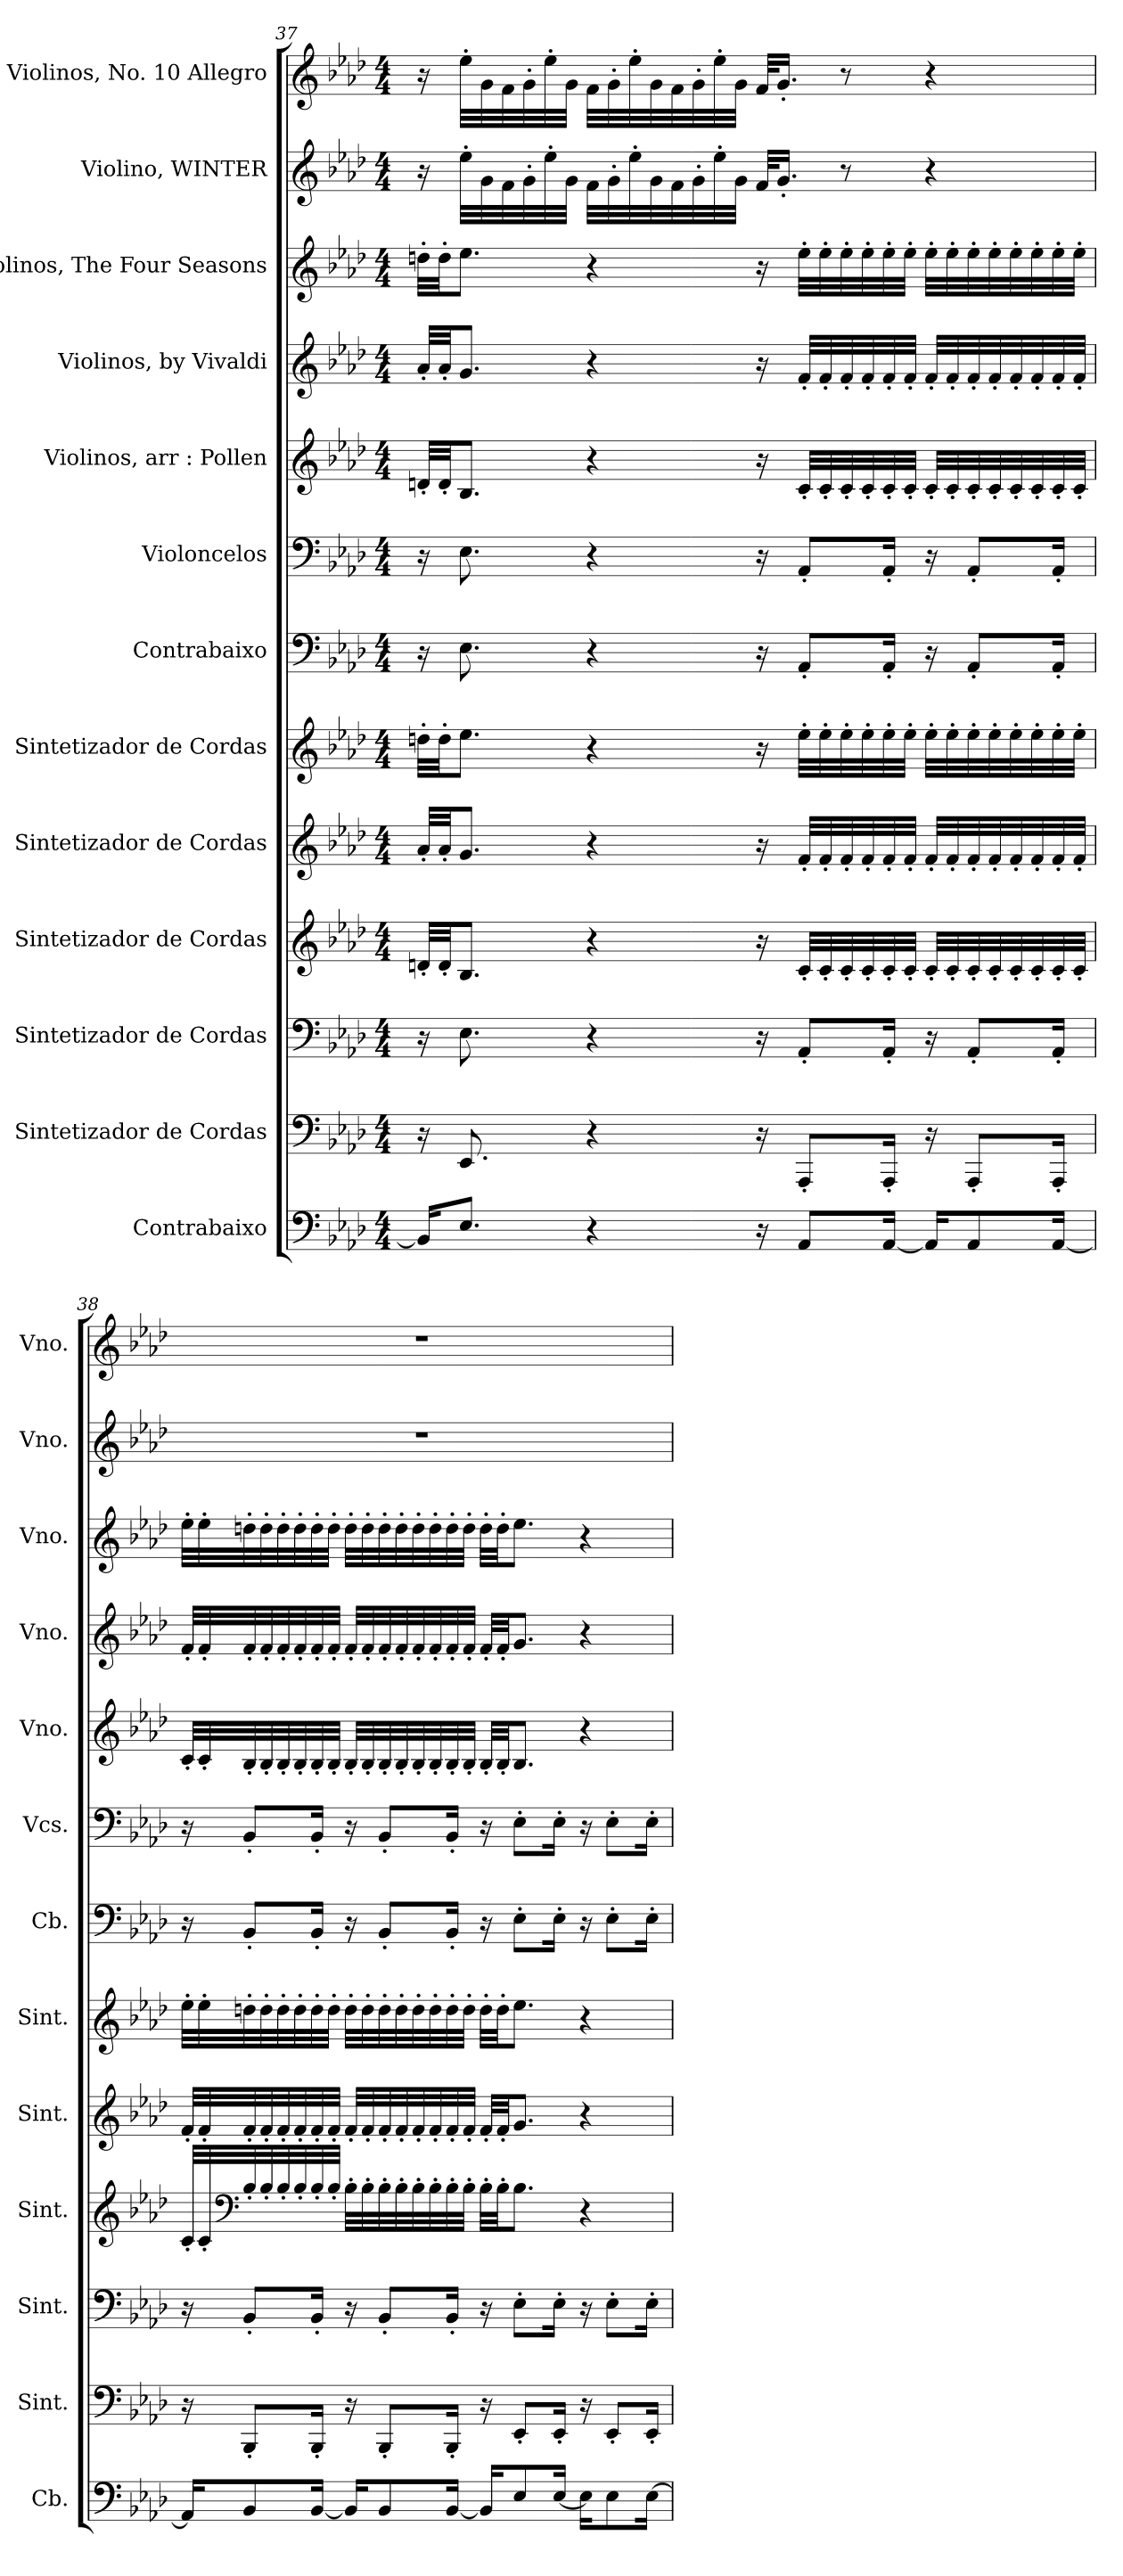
**kern	**kern	**kern	**kern	**kern	**kern	**kern	**kern	**kern	**kern	**kern	**kern	**kern
*part13	*part12	*part11	*part10	*part9	*part8	*part7	*part6	*part5	*part4	*part3	*part2	*part1
*staff13	*staff12	*staff11	*staff10	*staff9	*staff8	*staff7	*staff6	*staff5	*staff4	*staff3	*staff2	*staff1
*I"Contrabaixo	*I"Sintetizador de Cordas	*I"Sintetizador de Cordas	*I"Sintetizador de Cordas	*I"Sintetizador de Cordas	*I"Sintetizador de Cordas	*I"Contrabaixo	*I"Violoncelos	*I"Violinos, arr : Pollen	*I"Violinos, by Vivaldi	*I"Violinos, The Four Seasons	*I"Violino, WINTER	*I"Violinos, No. 10 Allegro
*I'Cb.	*I'Sint.	*I'Sint.	*I'Sint.	*I'Sint.	*I'Sint.	*I'Cb.	*I'Vcs.	*I'Vno.	*I'Vno.	*I'Vno.	*I'Vno.	*I'Vno.
!!LO:PB:g=z
*clefF4	*clefF4	*clefF4	*clefG2	*clefG2	*clefG2	*clefF4	*clefF4	*clefG2	*clefG2	*clefG2	*clefG2	*clefG2
*ITrd7c12	*	*	*	*	*	*ITrd7c12	*	*	*	*	*	*
*k[b-e-a-d-]	*k[b-e-a-d-]	*k[b-e-a-d-]	*k[b-e-a-d-]	*k[b-e-a-d-]	*k[b-e-a-d-]	*k[b-e-a-d-]	*k[b-e-a-d-]	*k[b-e-a-d-]	*k[b-e-a-d-]	*k[b-e-a-d-]	*k[b-e-a-d-]	*k[b-e-a-d-]
*M4/4	*M4/4	*M4/4	*M4/4	*M4/4	*M4/4	*M4/4	*M4/4	*M4/4	*M4/4	*M4/4	*M4/4	*M4/4
=37	=37	=37	=37	=37	=37	=37	=37	=37	=37	=37	=37	=37
16BBB-/KL]	16r	16r	32dn'/LLL	32a-'/LLL	32ddn'\LLL	16r	16r	32dn'/LLL	32a-'/LLL	32ddn'\LLL	16r	16r
.	.	.	32d'/JJ	32a-'/JJ	32dd'\JJ	.	.	32d'/JJ	32a-'/JJ	32dd'\JJ	.	.
8.EE-/J	8.EE-/	8.E-\	8.B-/J	8.g/J	8.ee-\J	8.EE-\	8.E-\	8.B-/J	8.g/J	8.ee-\J	32ee-'\LLL	32ee-'\LLL
.	.	.	.	.	.	.	.	.	.	.	32g\	32g\
.	.	.	.	.	.	.	.	.	.	.	32f\	32f\
.	.	.	.	.	.	.	.	.	.	.	32g'\	32g'\
.	.	.	.	.	.	.	.	.	.	.	32ee-'\	32ee-'\
.	.	.	.	.	.	.	.	.	.	.	32g\JJJ	32g\JJJ
4r	4r	4r	4r	4r	4r	4r	4r	4r	4r	4r	32f\LLL	32f\LLL
.	.	.	.	.	.	.	.	.	.	.	32g'\	32g'\
.	.	.	.	.	.	.	.	.	.	.	32ee-'\	32ee-'\
.	.	.	.	.	.	.	.	.	.	.	32g\	32g\
.	.	.	.	.	.	.	.	.	.	.	32f\	32f\
.	.	.	.	.	.	.	.	.	.	.	32g'\	32g'\
.	.	.	.	.	.	.	.	.	.	.	32ee-'\	32ee-'\
.	.	.	.	.	.	.	.	.	.	.	32g\JJJ	32g\JJJ
16r	16r	16r	16r	16r	16r	16r	16r	16r	16r	16r	32f/KLL	32f/KLL
.	.	.	.	.	.	.	.	.	.	.	16.g'/JJ	16.g'/JJ
8AAA-/L	8AAA-'/L	8AA-'/L	32c'/LLL	32f'/LLL	32ee-'\LLL	8AAA-'/L	8AA-'/L	32c'/LLL	32f'/LLL	32ee-'\LLL	.	.
.	.	.	32c'/	32f'/	32ee-'\	.	.	32c'/	32f'/	32ee-'\	.	.
.	.	.	32c'/	32f'/	32ee-'\	.	.	32c'/	32f'/	32ee-'\	8r	8r
.	.	.	32c'/	32f'/	32ee-'\	.	.	32c'/	32f'/	32ee-'\	.	.
[16AAA-/Jk	16AAA-'/Jk	16AA-'/Jk	32c'/	32f'/	32ee-'\	16AAA-'/Jk	16AA-'/Jk	32c'/	32f'/	32ee-'\	.	.
.	.	.	32c'/JJJ	32f'/JJJ	32ee-'\JJJ	.	.	32c'/JJJ	32f'/JJJ	32ee-'\JJJ	.	.
16AAA-/KL]	16r	16r	32c'/LLL	32f'/LLL	32ee-'\LLL	16r	16r	32c'/LLL	32f'/LLL	32ee-'\LLL	4r	4r
.	.	.	32c'/	32f'/	32ee-'\	.	.	32c'/	32f'/	32ee-'\	.	.
8AAA-/	8AAA-'/L	8AA-'/L	32c'/	32f'/	32ee-'\	8AAA-'/L	8AA-'/L	32c'/	32f'/	32ee-'\	.	.
.	.	.	32c'/	32f'/	32ee-'\	.	.	32c'/	32f'/	32ee-'\	.	.
.	.	.	32c'/	32f'/	32ee-'\	.	.	32c'/	32f'/	32ee-'\	.	.
.	.	.	32c'/	32f'/	32ee-'\	.	.	32c'/	32f'/	32ee-'\	.	.
[16AAA-/Jk	16AAA-'/Jk	16AA-'/Jk	32c'/	32f'/	32ee-'\	16AAA-'/Jk	16AA-'/Jk	32c'/	32f'/	32ee-'\	.	.
.	.	.	32c'/JJJ	32f'/JJJ	32ee-'\JJJ	.	.	32c'/JJJ	32f'/JJJ	32ee-'\JJJ	.	.
!!LO:PB:g=z
=38	=38	=38	=38	=38	=38	=38	=38	=38	=38	=38	=38	=38
16AAA-/KL]	16r	16r	32c'/LLL	32f'/LLL	32ee-'\LLL	16r	16r	32c'/LLL	32f'/LLL	32ee-'\LLL	1r	1r
.	.	.	32c'/	32f'/	32ee-'\	.	.	32c'/	32f'/	32ee-'\	.	.
*	*	*	*clefF4	*	*	*	*	*	*	*	*	*
8BBB-/	8BBB-'/L	8BB-'/L	32B-'/	32f'/	32ddn'\	8BBB-'/L	8BB-'/L	32B-'/	32f'/	32ddn'\	.	.
.	.	.	32B-'/	32f'/	32dd'\	.	.	32B-'/	32f'/	32dd'\	.	.
.	.	.	32B-'/	32f'/	32dd'\	.	.	32B-'/	32f'/	32dd'\	.	.
.	.	.	32B-'/	32f'/	32dd'\	.	.	32B-'/	32f'/	32dd'\	.	.
[16BBB-/Jk	16BBB-'/Jk	16BB-'/Jk	32B-'/	32f'/	32dd'\	16BBB-'/Jk	16BB-'/Jk	32B-'/	32f'/	32dd'\	.	.
.	.	.	32B-'/JJJ	32f'/JJJ	32dd'\JJJ	.	.	32B-'/JJJ	32f'/JJJ	32dd'\JJJ	.	.
16BBB-/KL]	16r	16r	32B-'\LLL	32f'/LLL	32dd'\LLL	16r	16r	32B-'/LLL	32f'/LLL	32dd'\LLL	.	.
.	.	.	32B-'\	32f'/	32dd'\	.	.	32B-'/	32f'/	32dd'\	.	.
8BBB-/	8BBB-'/L	8BB-'/L	32B-'\	32f'/	32dd'\	8BBB-'/L	8BB-'/L	32B-'/	32f'/	32dd'\	.	.
.	.	.	32B-'\	32f'/	32dd'\	.	.	32B-'/	32f'/	32dd'\	.	.
.	.	.	32B-'\	32f'/	32dd'\	.	.	32B-'/	32f'/	32dd'\	.	.
.	.	.	32B-'\	32f'/	32dd'\	.	.	32B-'/	32f'/	32dd'\	.	.
[16BBB-/Jk	16BBB-'/Jk	16BB-'/Jk	32B-'\	32f'/	32dd'\	16BBB-'/Jk	16BB-'/Jk	32B-'/	32f'/	32dd'\	.	.
.	.	.	32B-'\JJJ	32f'/JJJ	32dd'\JJJ	.	.	32B-'/JJJ	32f'/JJJ	32dd'\JJJ	.	.
16BBB-/KL]	16r	16r	32B-'\LLL	32f'/LLL	32dd'\LLL	16r	16r	32B-'/LLL	32f'/LLL	32dd'\LLL	.	.
.	.	.	32B-'\JJ	32f'/JJ	32dd'\JJ	.	.	32B-'/JJ	32f'/JJ	32dd'\JJ	.	.
8EE-/	8EE-'/L	8E-'\L	8.B-\J	8.g/J	8.ee-\J	8EE-'\L	8E-'\L	8.B-/J	8.g/J	8.ee-\J	.	.
[16EE-/Jk	16EE-'/Jk	16E-'\Jk	.	.	.	16EE-'\Jk	16E-'\Jk	.	.	.	.	.
16EE-\KL]	16r	16r	4r	4r	4r	16r	16r	4r	4r	4r	.	.
8EE-\	8EE-'/L	8E-'\L	.	.	.	8EE-'\L	8E-'\L	.	.	.	.	.
[16EE-\Jk	16EE-'/Jk	16E-'\Jk	.	.	.	16EE-'\Jk	16E-'\Jk	.	.	.	.	.
=	=	=	=	=	=	=	=	=	=	=	=	=
*-	*-	*-	*-	*-	*-	*-	*-	*-	*-	*-	*-	*-
